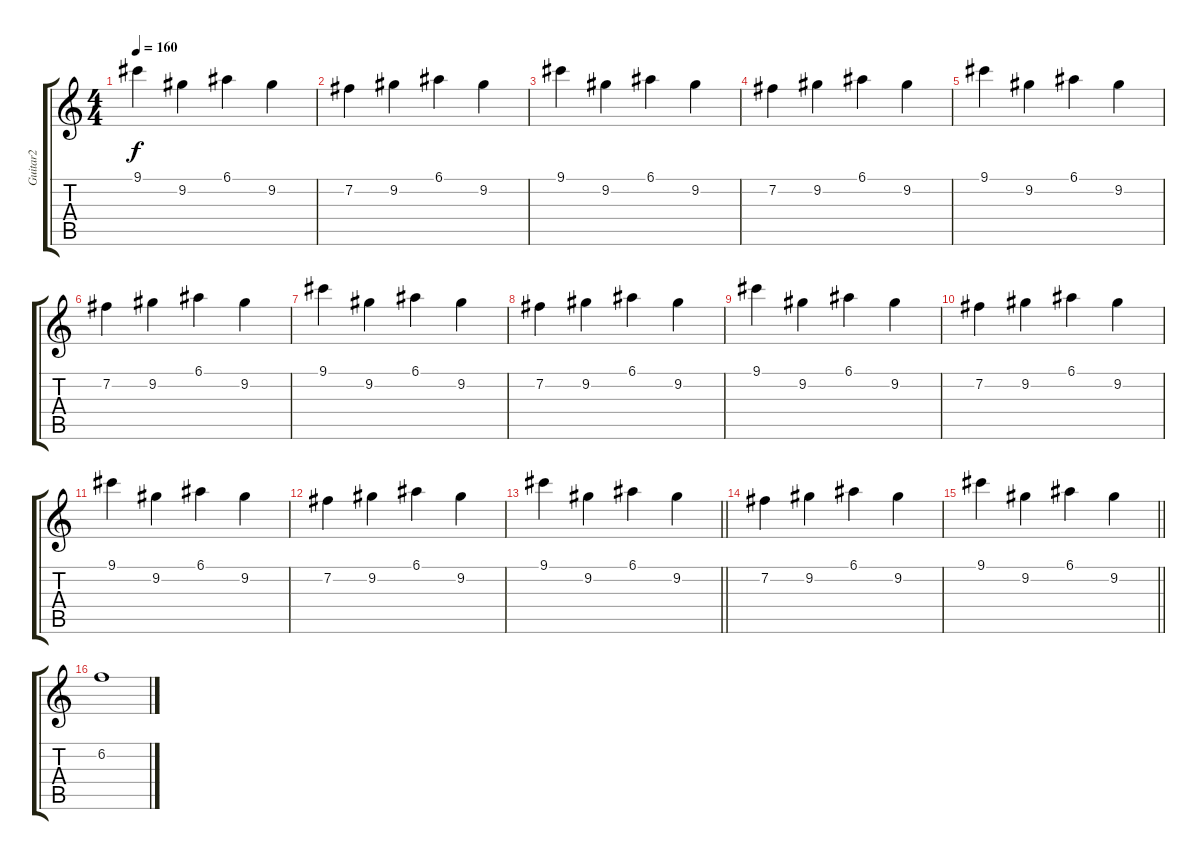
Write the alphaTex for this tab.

\track ("Guitar2" "Guitar2") {instrument acousticguitarsteel}
\staff {score tabs}
\tuning (E4 B3 G3 D3 A2 D2) {hide}
\ts (4 4)
\tempo 160
\clef g2
\ks c
9.1.4{dy f} 9.2.4 6.1.4 9.2.4 |
7.2.4 9.2.4 6.1.4 9.2.4 |
9.1.4 9.2.4 6.1.4 9.2.4 |
7.2.4 9.2.4 6.1.4 9.2.4 |
9.1.4 9.2.4 6.1.4 9.2.4 |
7.2.4 9.2.4 6.1.4 9.2.4 |
9.1.4 9.2.4 6.1.4 9.2.4 |
7.2.4 9.2.4 6.1.4 9.2.4 |
9.1.4 9.2.4 6.1.4 9.2.4 |
7.2.4 9.2.4 6.1.4 9.2.4 |
9.1.4 9.2.4 6.1.4 9.2.4 |
7.2.4 9.2.4 6.1.4 9.2.4 |
\barLineRight lightlight
9.1.4 9.2.4 6.1.4 9.2.4 |
7.2.4 9.2.4 6.1.4 9.2.4 |
\barLineRight lightlight
9.1.4 9.2.4 6.1.4 9.2.4 |
6.2.1
